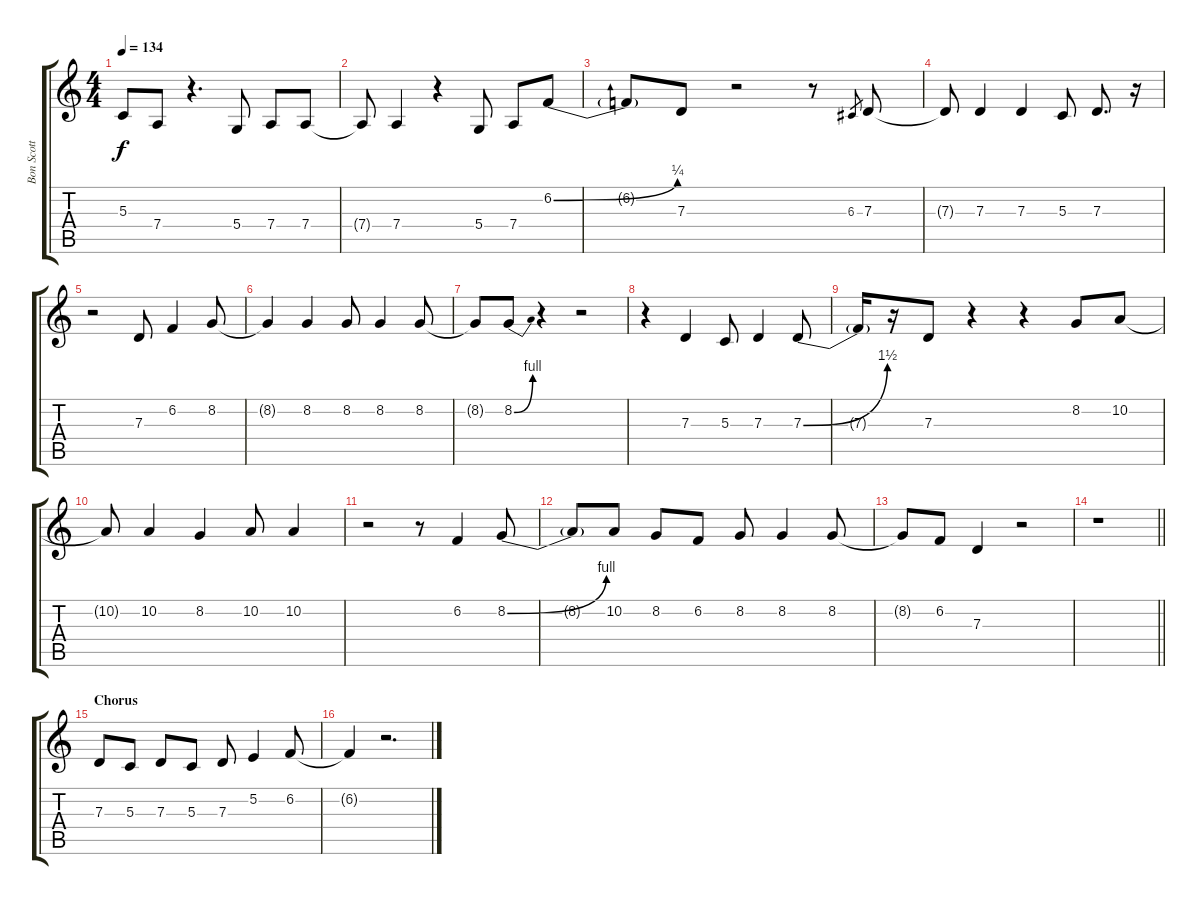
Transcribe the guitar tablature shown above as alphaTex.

\track ("Bon Scott" "Bon Scott") {instrument lead8bassandlead}
\staff {score tabs}
\tuning (E4 B3 G3 D3 A2 E2) {hide}
\ts (4 4)
\tempo 134
\clef g2
\ks c
5.3{t}.8{dy f} 7.4.8 r.4{d} 5.4.8 7.4.8 7.4.8 |
7.4{t}.8 7.4.4 r.4 5.4.8 7.4.8 6.2{be (bend 0 0 60 1)}.8 |
6.2{t}.8 7.3.8 r.2 r.8 6.3.8{gr} 7.3.8 |
7.3{t}.8 7.3.4 7.3.4 5.3.8 7.3.8{d} r.16 |
r.2 7.3.8 6.2.4 8.2.8 |
8.2{t}.4 8.2.4 8.2.8 8.2.4 8.2.8 |
8.2{t}.8 8.2{be (bend 0 0 60 4)}.8 r.4 r.2 |
r.4 7.3.4 5.3.8 7.3.4 7.3{be (bend 0 0 60 6)}.8 |
7.3{t}.16 r.16 7.3.8 r.4 r.4 8.2.8 10.2.8 |
10.2{t}.8 10.2.4 8.2.4 10.2.8 10.2.4 |
r.2 r.8 6.2.4 8.2{be (bend 0 0 60 4)}.8 |
8.2{t}.8 10.2.8 8.2.8 6.2.8 8.2.8 8.2.4 8.2.8 |
8.2{t}.8 6.2.8 7.3.4 r.2 |
\barLineRight lightlight
r.1 |
\section ("" "Chorus")
7.3.8 5.3.8 7.3.8 5.3.8 7.3.8 5.2.4 6.2.8 |
6.2{t}.4 r.2{d}
